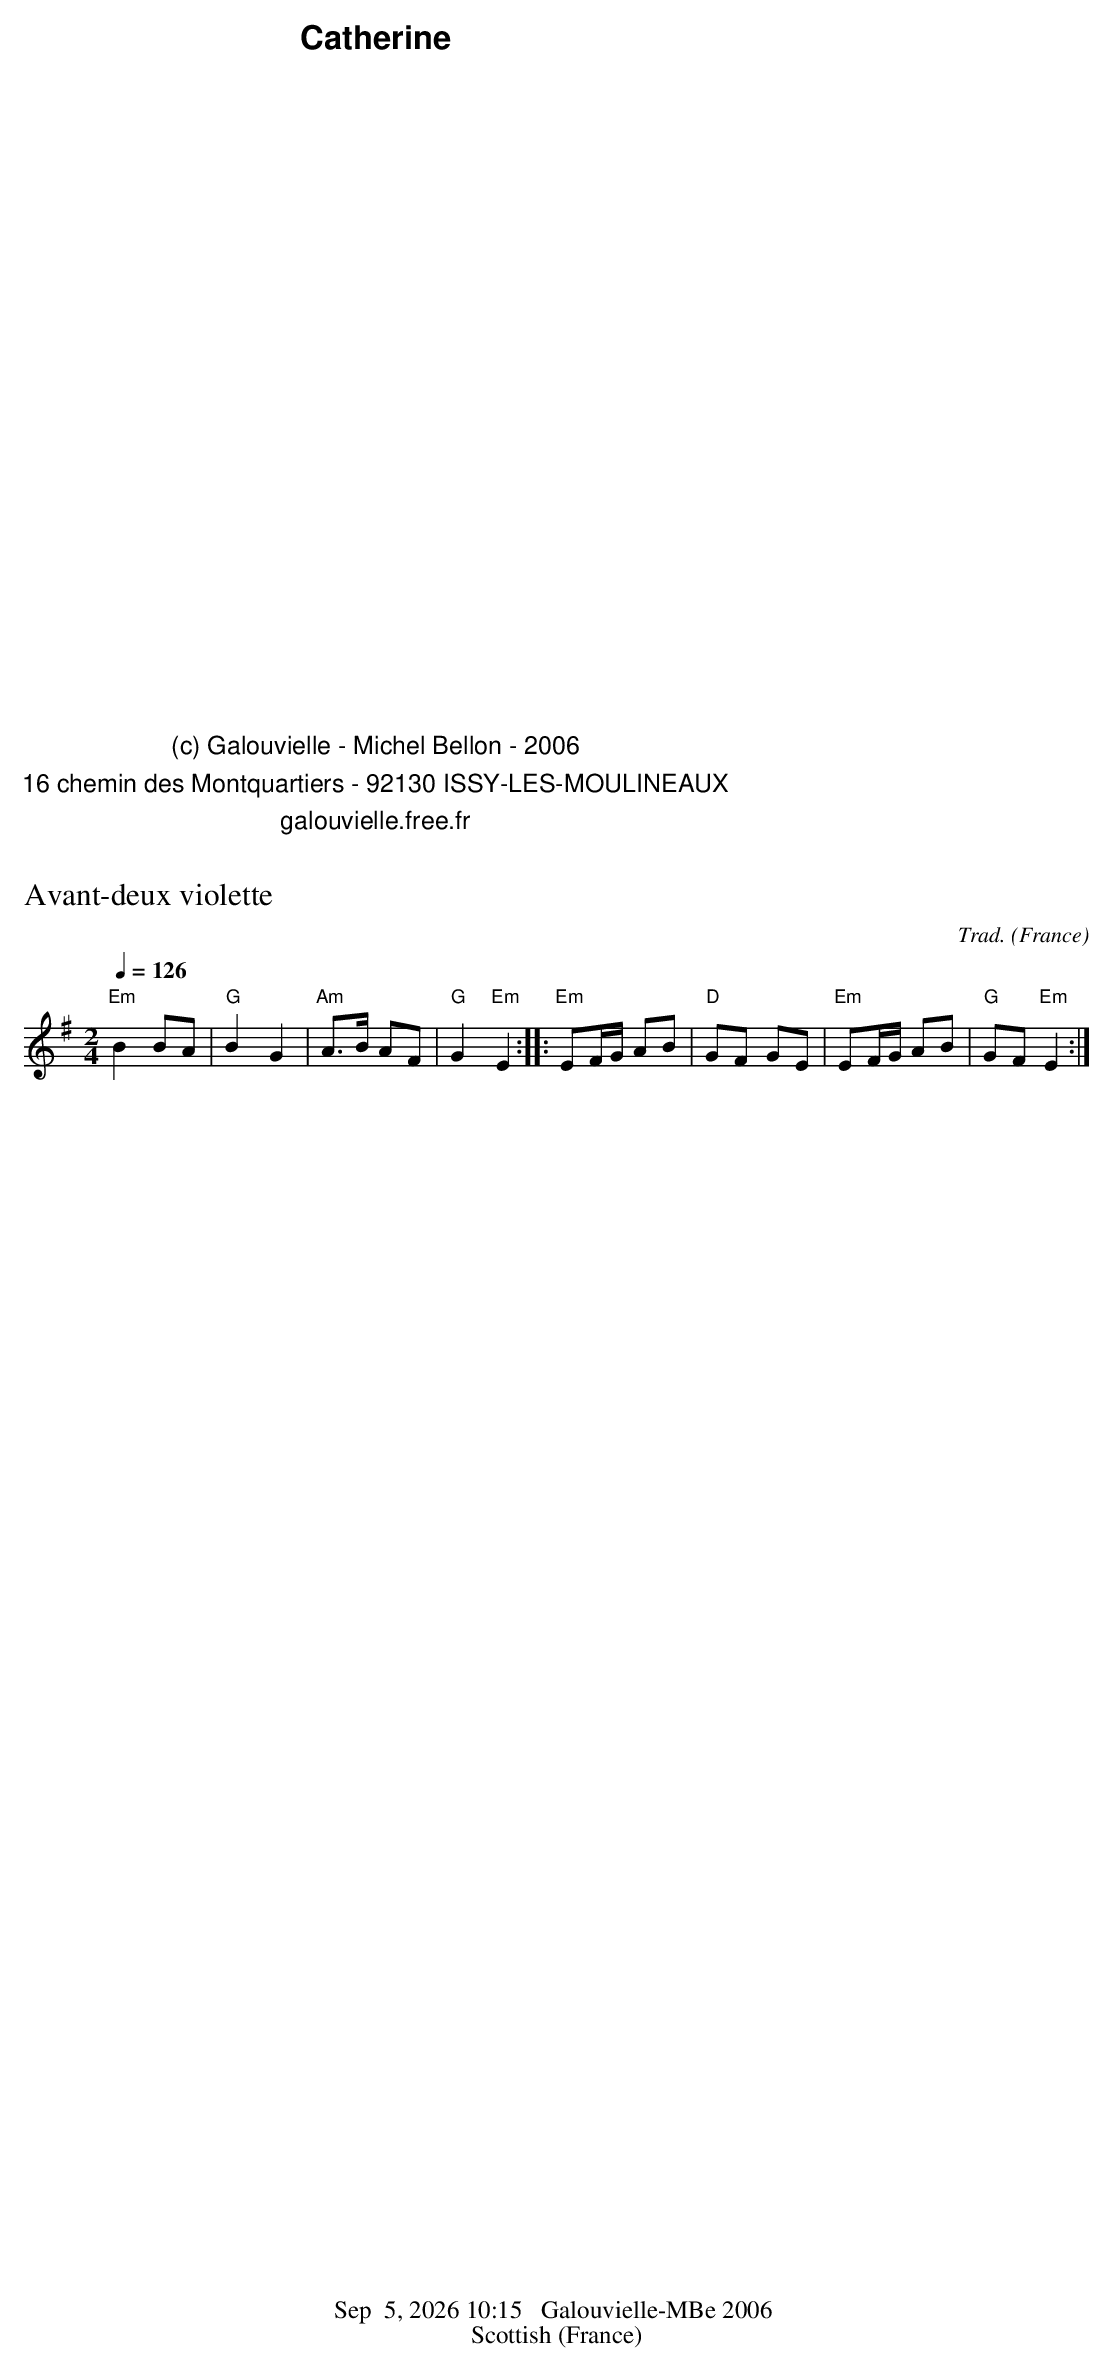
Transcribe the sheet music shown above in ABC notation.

X:1
T:Avant-deux violette
C:Trad.
O:France
M:2/4
L:1/8
Q:1/4=126
K:Em
"Em"B2 BA | "G"B2 G2 | "Am"A>B AF | "G"G2 "Em"E2 :: "Em"EF/G/ AB | "D"GF GE | "Em"EF/G/ AB | "G"GF "Em"E2 :|
